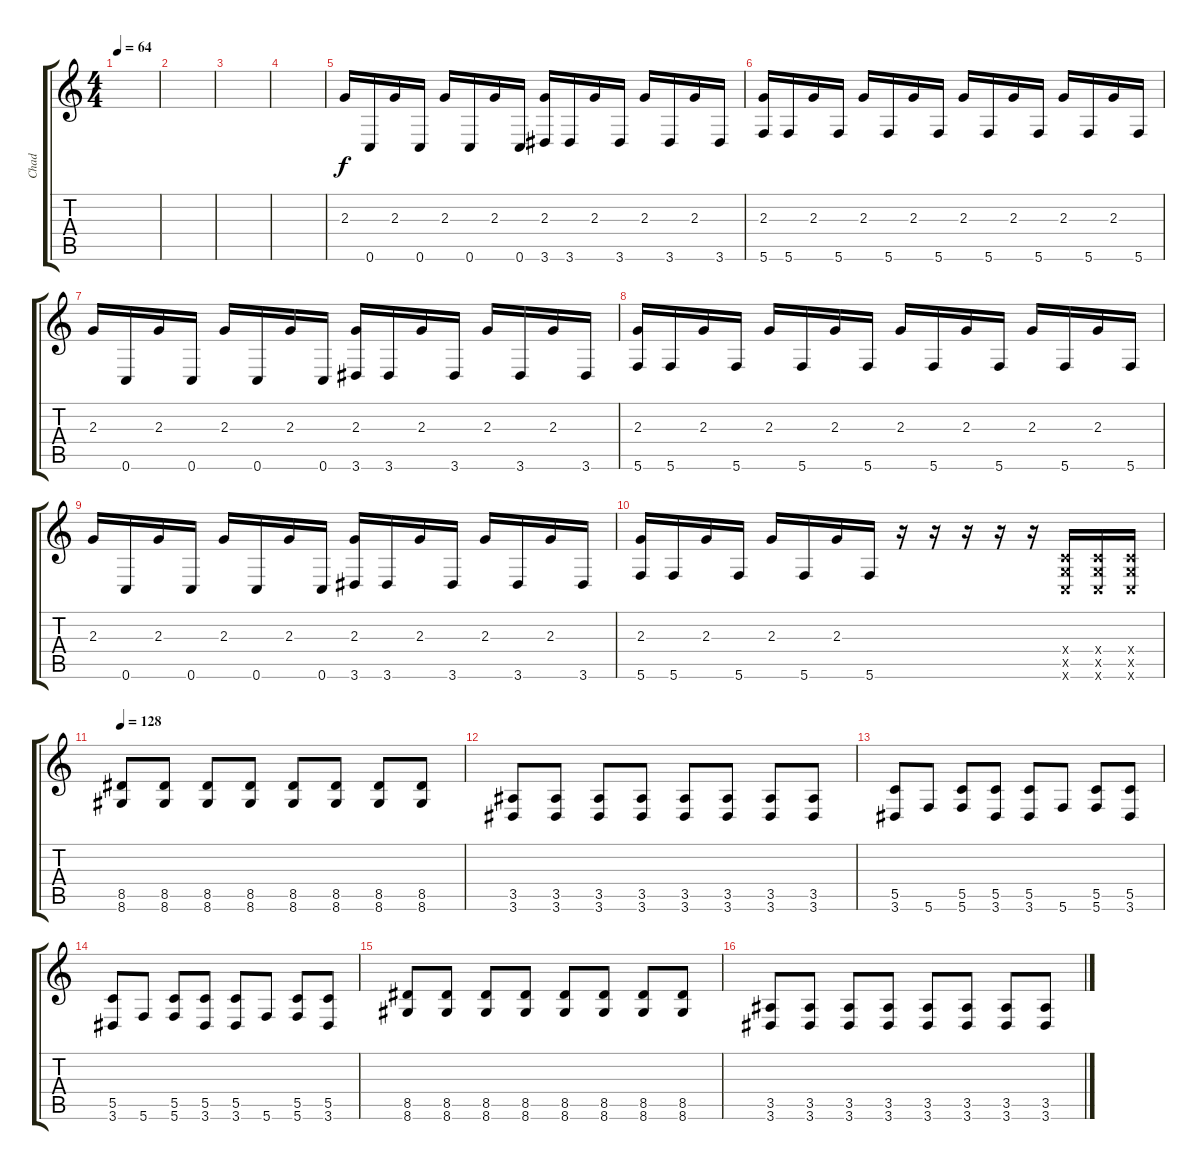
\track ("Chad" "Chad") {instrument distortionguitar}
\staff {score tabs}
\tuning (D4 A3 F3 C3 G2 C2) {hide}
\ts (4 4)
\tempo 64
\clef g2
\ks c
|
|
|
|
2.3.16{instrument electricguitarclean} 0.6.16 2.3.16 0.6.16 2.3.16 0.6.16 2.3.16 0.6.16 (2.3 3.6).16 3.6.16 2.3.16 3.6.16 2.3.16 3.6.16 2.3.16 3.6.16 |
(2.3 5.6).16{instrument electricguitarclean} 5.6.16 2.3.16 5.6.16 2.3.16 5.6.16 2.3.16 5.6.16 2.3.16 5.6.16 2.3.16 5.6.16 2.3.16 5.6.16 2.3.16 5.6.16 |
2.3.16{instrument electricguitarclean} 0.6.16 2.3.16 0.6.16 2.3.16 0.6.16 2.3.16 0.6.16 (2.3 3.6).16 3.6.16 2.3.16 3.6.16 2.3.16 3.6.16 2.3.16 3.6.16 |
(2.3 5.6).16{instrument electricguitarclean} 5.6.16 2.3.16 5.6.16 2.3.16 5.6.16 2.3.16 5.6.16 2.3.16 5.6.16 2.3.16 5.6.16 2.3.16 5.6.16 2.3.16 5.6.16 |
2.3.16{instrument electricguitarclean} 0.6.16 2.3.16 0.6.16 2.3.16 0.6.16 2.3.16 0.6.16 (2.3 3.6).16 3.6.16 2.3.16 3.6.16 2.3.16 3.6.16 2.3.16 3.6.16 |
(2.3 5.6).16{instrument electricguitarclean} 5.6.16 2.3.16 5.6.16 2.3.16 5.6.16 2.3.16 5.6.16 r.16 r.16 r.16 r.16 r.16 (0.4{x} 0.5{x} 0.6{x}).16{instrument distortionguitar} (0.4{x} 0.5{x} 0.6{x}).16 (0.4{x} 0.5{x} 0.6{x}).16 |
\tempo 128
(8.5 8.6).8 (8.5 8.6).8 (8.5 8.6).8 (8.5 8.6).8 (8.5 8.6).8 (8.5 8.6).8 (8.5 8.6).8 (8.5 8.6).8 |
(3.5 3.6).8 (3.5 3.6).8 (3.5 3.6).8 (3.5 3.6).8 (3.5 3.6).8 (3.5 3.6).8 (3.5 3.6).8 (3.5 3.6).8 |
(5.5 3.6).8 5.6.8 (5.5 5.6).8 (5.5 3.6).8 (5.5 3.6).8 5.6.8 (5.5 5.6).8 (5.5 3.6).8 |
(5.5 3.6).8 5.6.8 (5.5 5.6).8 (5.5 3.6).8 (5.5 3.6).8 5.6.8 (5.5 5.6).8 (5.5 3.6).8 |
(8.5 8.6).8 (8.5 8.6).8 (8.5 8.6).8 (8.5 8.6).8 (8.5 8.6).8 (8.5 8.6).8 (8.5 8.6).8 (8.5 8.6).8 |
(3.5 3.6).8 (3.5 3.6).8 (3.5 3.6).8 (3.5 3.6).8 (3.5 3.6).8 (3.5 3.6).8 (3.5 3.6).8 (3.5 3.6).8
